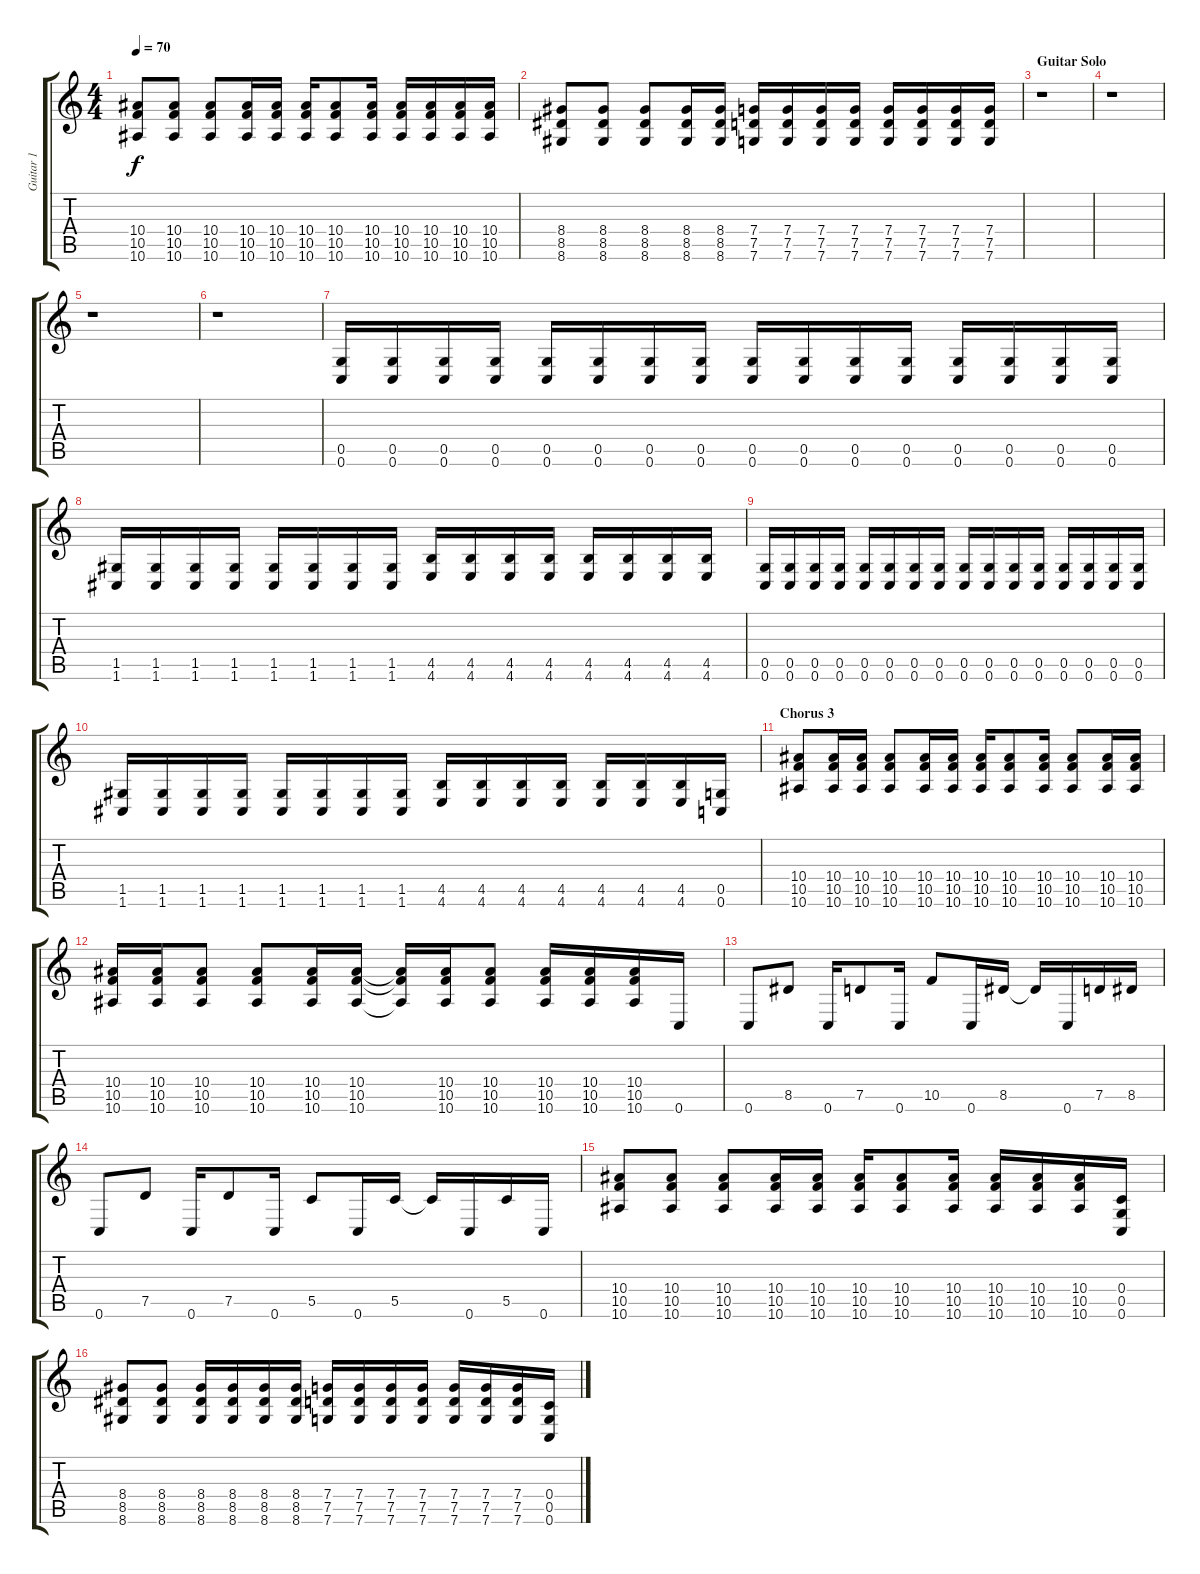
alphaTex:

\track ("Guitar 1" "Guitar 1") {instrument electricguitarjazz}
\staff {score tabs}
\tuning (D4 A3 F3 C3 G2 C2) {hide}
\ts (4 4)
\tempo 70
\clef g2
\ks c
(10.4 10.5 10.6).8{dy f instrument distortionguitar} (10.4 10.5 10.6).8 (10.4 10.5 10.6).8 (10.4 10.5 10.6).16 (10.4 10.5 10.6).16 (10.4 10.5 10.6).16 (10.4 10.5 10.6).8 (10.4 10.5 10.6).16 (10.4 10.5 10.6).16 (10.4 10.5 10.6).16 (10.4 10.5 10.6).16 (10.4 10.5 10.6).16 |
(8.4 8.5 8.6).8 (8.4 8.5 8.6).8 (8.4 8.5 8.6).8 (8.4 8.5 8.6).16 (8.4 8.5 8.6).16 (7.4 7.5 7.6).16 (7.4 7.5 7.6).16 (7.4 7.5 7.6).16 (7.4 7.5 7.6).16 (7.4 7.5 7.6).16 (7.4 7.5 7.6).16 (7.4 7.5 7.6).16 (7.4 7.5 7.6).16 |
\section ("" "Guitar Solo")
r.1 |
r.1 |
r.1 |
r.1 |
(0.5 0.6).16 (0.5 0.6).16 (0.5 0.6).16 (0.5 0.6).16 (0.5 0.6).16 (0.5 0.6).16 (0.5 0.6).16 (0.5 0.6).16 (0.5 0.6).16 (0.5 0.6).16 (0.5 0.6).16 (0.5 0.6).16 (0.5 0.6).16 (0.5 0.6).16 (0.5 0.6).16 (0.5 0.6).16 |
(1.5 1.6).16 (1.5 1.6).16 (1.5 1.6).16 (1.5 1.6).16 (1.5 1.6).16 (1.5 1.6).16 (1.5 1.6).16 (1.5 1.6).16 (4.5 4.6).16 (4.5 4.6).16 (4.5 4.6).16 (4.5 4.6).16 (4.5 4.6).16 (4.5 4.6).16 (4.5 4.6).16 (4.5 4.6).16 |
(0.5 0.6).16 (0.5 0.6).16 (0.5 0.6).16 (0.5 0.6).16 (0.5 0.6).16 (0.5 0.6).16 (0.5 0.6).16 (0.5 0.6).16 (0.5 0.6).16 (0.5 0.6).16 (0.5 0.6).16 (0.5 0.6).16 (0.5 0.6).16 (0.5 0.6).16 (0.5 0.6).16 (0.5 0.6).16 |
(1.5 1.6).16 (1.5 1.6).16 (1.5 1.6).16 (1.5 1.6).16 (1.5 1.6).16 (1.5 1.6).16 (1.5 1.6).16 (1.5 1.6).16 (4.5 4.6).16 (4.5 4.6).16 (4.5 4.6).16 (4.5 4.6).16 (4.5 4.6).16 (4.5 4.6).16 (4.5 4.6).16 (0.5 0.6).16 |
\section ("" "Chorus 3")
(10.4 10.5 10.6).8 (10.4 10.5 10.6).16 (10.4 10.5 10.6).16 (10.4 10.5 10.6).8 (10.4 10.5 10.6).16 (10.4 10.5 10.6).16 (10.4 10.5 10.6).16 (10.4 10.5 10.6).8 (10.4 10.5 10.6).16 (10.4 10.5 10.6).8 (10.4 10.5 10.6).16 (10.4 10.5 10.6).16 |
(10.4 10.5 10.6).16 (10.4 10.5 10.6).16 (10.4 10.5 10.6).8 (10.4 10.5 10.6).8 (10.4 10.5 10.6).16 (10.4 10.5 10.6).16 (10.4{t} 10.5{t} 10.6{t}).16 (10.4 10.5 10.6).16 (10.4 10.5 10.6).8 (10.4 10.5 10.6).16 (10.4 10.5 10.6).16 (10.4 10.5 10.6).16 0.6.16 |
0.6.8{instrument electricguitarjazz} 8.5.8 0.6.16 7.5.8 0.6.16 10.5.8 0.6.16 8.5.16 8.5{t}.16 0.6.16 7.5.16 8.5.16 |
0.6.8 7.5.8 0.6.16 7.5.8 0.6.16 5.5.8 0.6.16 5.5.16 5.5{t}.16 0.6.16 5.5.16 0.6.16 |
(10.4 10.5 10.6).8{instrument distortionguitar} (10.4 10.5 10.6).8 (10.4 10.5 10.6).8 (10.4 10.5 10.6).16 (10.4 10.5 10.6).16 (10.4 10.5 10.6).16 (10.4 10.5 10.6).8 (10.4 10.5 10.6).16 (10.4 10.5 10.6).16 (10.4 10.5 10.6).16 (10.4 10.5 10.6).16 (0.4 0.5 0.6).16 |
(8.4 8.5 8.6).8 (8.4 8.5 8.6).8 (8.4 8.5 8.6).16 (8.4 8.5 8.6).16 (8.4 8.5 8.6).16 (8.4 8.5 8.6).16 (7.4 7.5 7.6).16 (7.4 7.5 7.6).16 (7.4 7.5 7.6).16 (7.4 7.5 7.6).16 (7.4 7.5 7.6).16 (7.4 7.5 7.6).16 (7.4 7.5 7.6).16 (0.4 0.5 0.6).16
